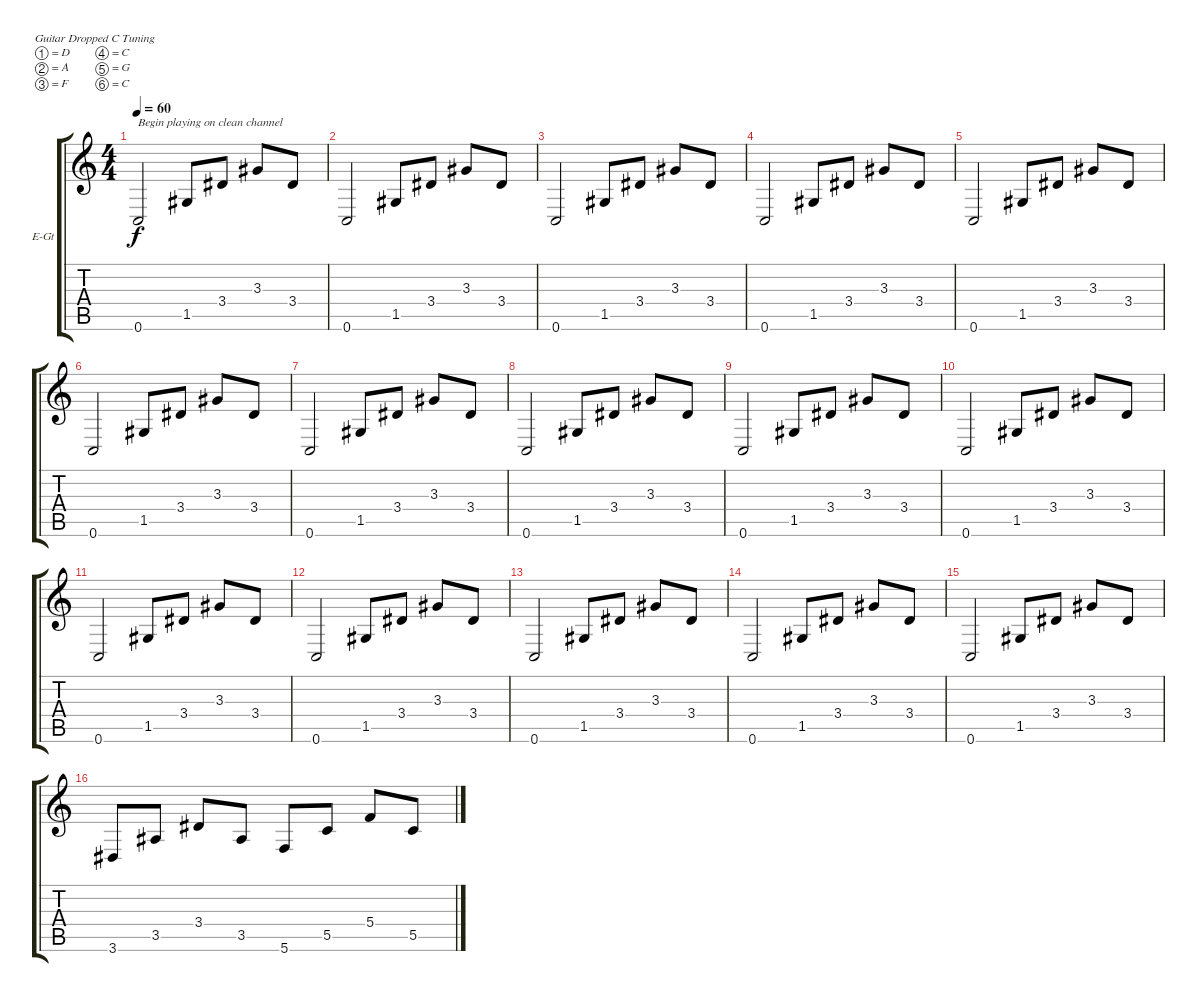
\defaultSystemsLayout 4
\bracketExtendMode groupsimilarinstruments
\firstSystemTrackNameOrientation horizontal
\otherSystemsTrackNameOrientation horizontal
\track ("Richard Kruspe" "E-Gt") {instrument electricguitarclean}
\staff {score tabs}
\tuning (D4 A3 F3 C3 G2 C2)
\ts (4 4)
\tempo 60
\clef g2
\ks c
0.6.2{txt "Begin playing on clean channel" dy f instrument electricguitarclean} 1.5.8 3.4.8 3.3.8 3.4.8 |
0.6.2 1.5.8 3.4.8 3.3.8 3.4.8 |
0.6.2 1.5.8 3.4.8 3.3.8 3.4.8 |
0.6.2 1.5.8 3.4.8 3.3.8 3.4.8 |
0.6.2 1.5.8 3.4.8 3.3.8 3.4.8 |
0.6.2 1.5.8 3.4.8 3.3.8 3.4.8 |
0.6.2 1.5.8 3.4.8 3.3.8 3.4.8 |
0.6.2 1.5.8 3.4.8 3.3.8 3.4.8 |
0.6.2 1.5.8 3.4.8 3.3.8 3.4.8 |
0.6.2 1.5.8 3.4.8 3.3.8 3.4.8 |
0.6.2 1.5.8 3.4.8 3.3.8 3.4.8 |
0.6.2 1.5.8 3.4.8 3.3.8 3.4.8 |
0.6.2 1.5.8 3.4.8 3.3.8 3.4.8 |
0.6.2 1.5.8 3.4.8 3.3.8 3.4.8 |
0.6.2 1.5.8 3.4.8 3.3.8 3.4.8 |
3.6.8 3.5.8 3.4.8 3.5.8 5.6.8 5.5.8 5.4.8 5.5.8
